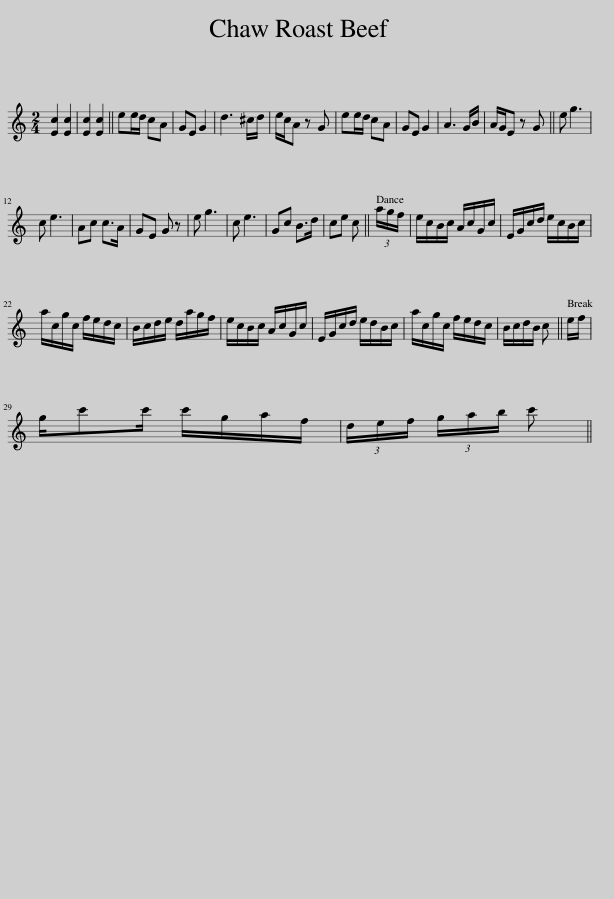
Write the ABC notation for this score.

X:1
L:1/8
M:2/4
I:linebreak $
K:C
V:1 treble
V:1
 [Ec]2 [Ec]2 | [Ec]2 [Ec]2 || ee/d/ cA | GE G2 | d3 ^c/d/ | %5
 e/c/A z G | ee/d/ cA | GE G2 | A3 G/B/ | A/G/E z G || %10
 e g3 |$ c e3 | Ac c>A | GE G z | e g3 | %15
 c e3 | Gc B>d | ce c || (3a/g/f/ | e/c/B/c/ A/c/G/c/ | %20
 E/G/c/d/ e/c/B/c/ |$ a/c/g/c/ f/e/d/c/ | B/c/d/e/ d/a/g/f/ | e/c/B/c/ A/c/G/c/ | E/G/c/d/ e/d/B/c/ | %25
 a/c/g/c/ f/e/d/c/ | B/c/d/B/ c || e/f/ |$ g/c'c'/ c'/g/a/f/ | (3d/e/f/ (3g/a/b/ c' || %30
